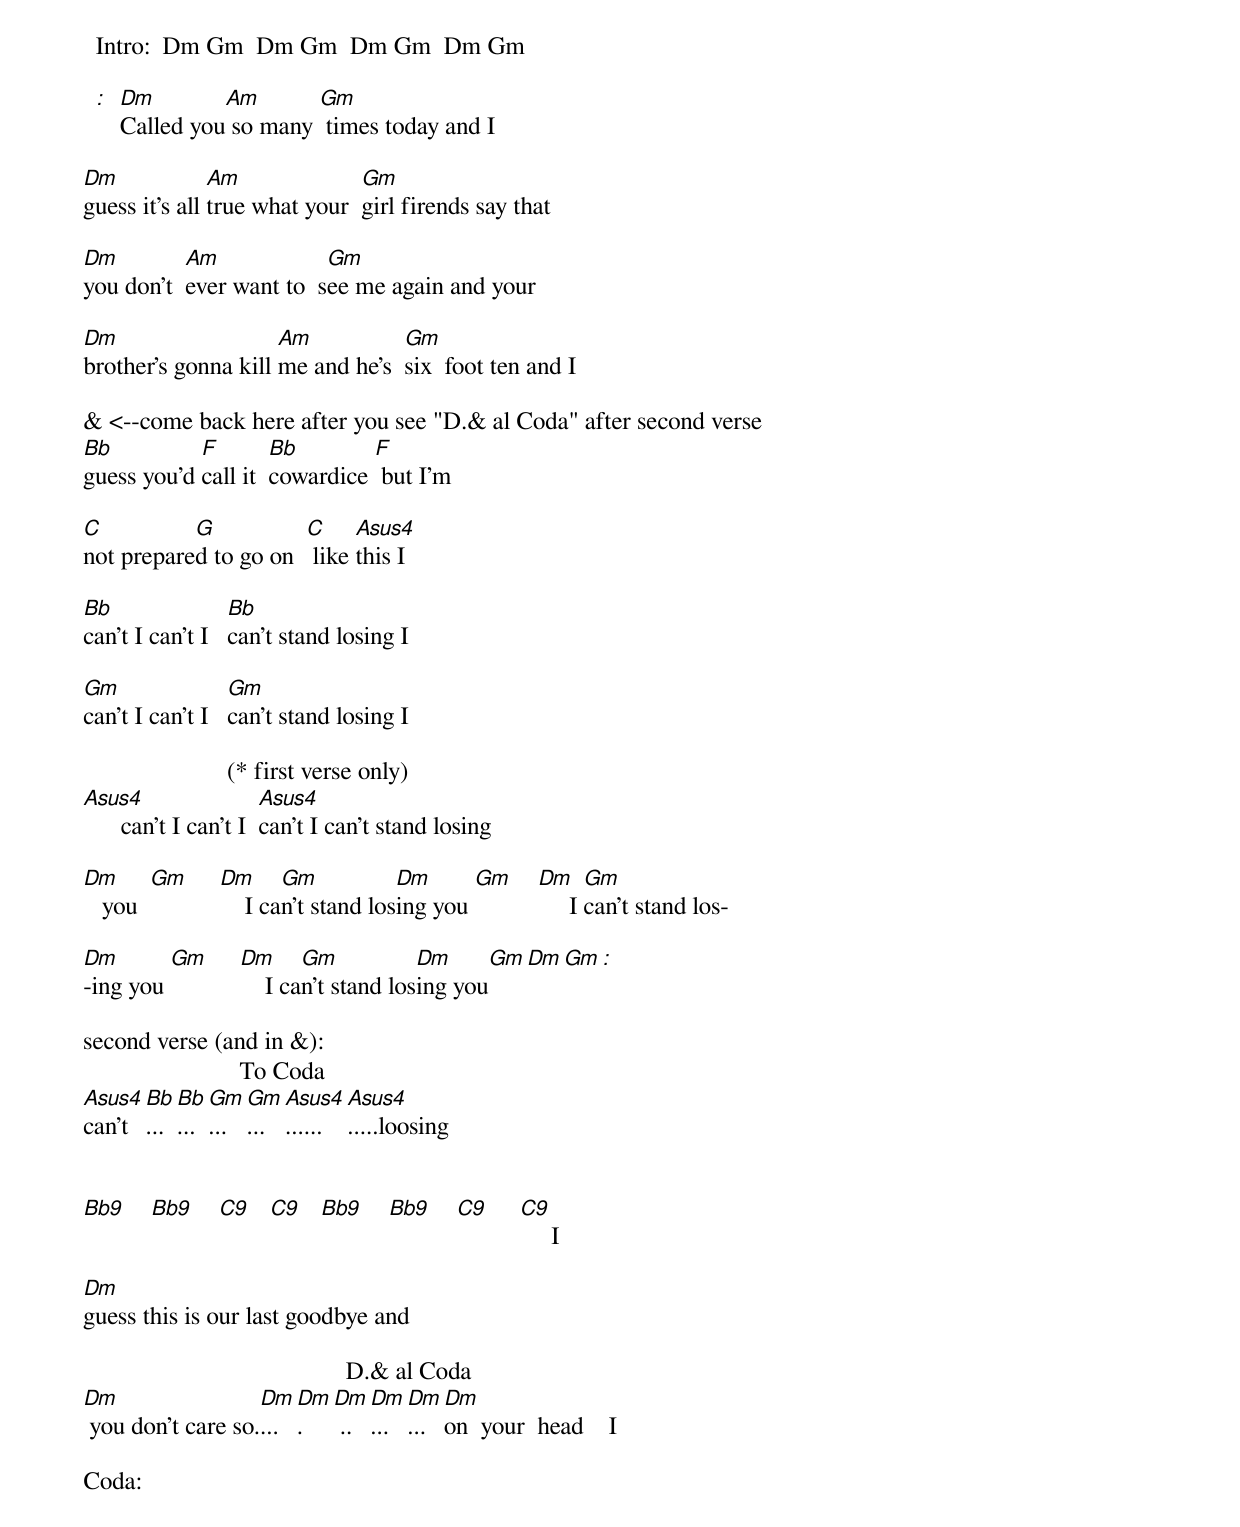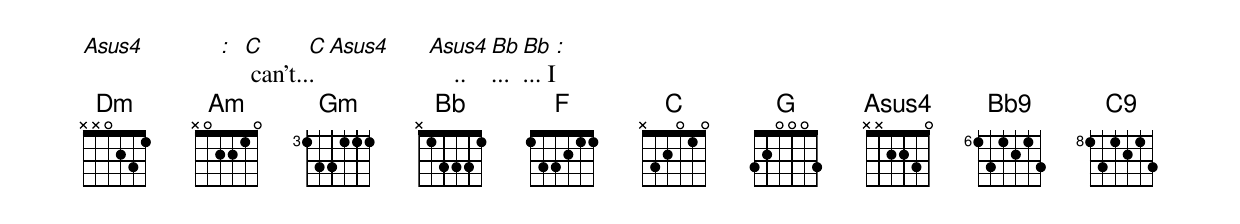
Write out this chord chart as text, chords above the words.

  Intro:  Dm Gm  Dm Gm  Dm Gm  Dm Gm

  : Dm        Am       Gm
    Called you so many  times today and I

Dm             Am              Gm
guess it's all true what your  girl firends say that

Dm         Am             Gm
you don't  ever want to  see me again and your

Dm                   Am           Gm
brother's gonna kill me and he's  six  foot ten and I

& <--come back here after you see "D.& al Coda" after second verse
Bb          F        Bb        F
guess you'd call it  cowardice  but I'm

C          G           C     Asus4
not prepared to go on   like this I

Bb                Bb
can't I can't I   can't stand losing I

Gm                Gm
can't I can't I   can't stand losing I

                       (* first verse only)
Asus4                  Asus4
      can't I can't I  can't I can't stand losing

Dm      Gm   Dm      Gm           Dm      Gm  Dm     Gm
   you           I can't stand losing you          I can't stand los-

Dm       Gm   Dm      Gm           Dm       Gm  Dm     Gm :
-ing you          I can't stand losing you

second verse (and in &):
                         To Coda
Asus4 Bb Bb Gm Gm Asus4 Asus4
can't .......................loosing

<---- no lyrics here ---->
Bb9 Bb9 C9 C9 Bb9 Bb9 C9   C9
	                        I

Dm
guess this is our last goodbye and

                                          D.& al Coda
Dm                 Dm Dm Dm Dm Dm Dm
 you don't care so.....   ........on  your  head    I

Coda:
             <--- repeat to fade  --->
Asus4       : C       C Asus4 Asus4 Bb Bb   :
               can't...           ........ I
